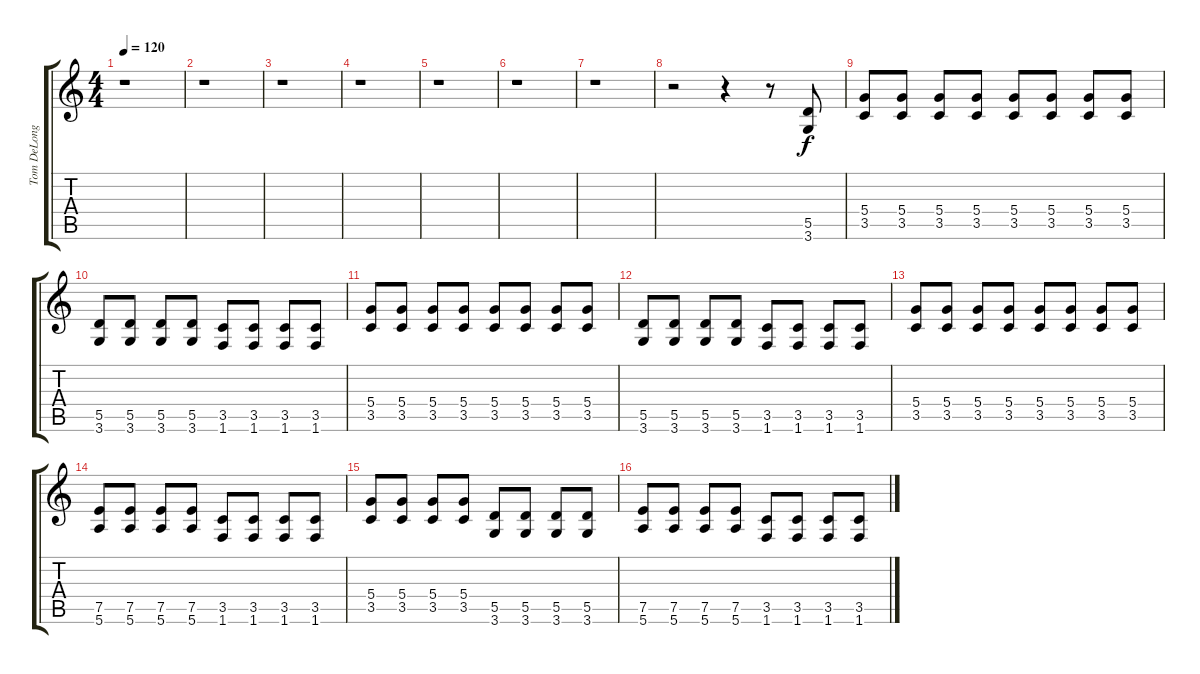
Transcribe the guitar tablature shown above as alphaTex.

\track ("Tom DeLonge Rhythm Guitar (Distorted)" "Tom DeLong") {instrument distortionguitar}
\staff {score tabs}
\tuning (E4 B3 G3 D3 A2 E2) {hide}
\ts (4 4)
\tempo 120
\clef g2
\ks c
r.1{dy f} |
r.1 |
r.1 |
r.1 |
r.1 |
r.1 |
r.1 |
r.2 r.4 r.8 (5.5 3.6).8 |
(5.4 3.5).8 (5.4 3.5).8 (5.4 3.5).8 (5.4 3.5).8 (5.4 3.5).8 (5.4 3.5).8 (5.4 3.5).8 (5.4 3.5).8 |
(5.5 3.6).8 (5.5 3.6).8 (5.5 3.6).8 (5.5 3.6).8 (3.5 1.6).8 (3.5 1.6).8 (3.5 1.6).8 (3.5 1.6).8 |
(5.4 3.5).8 (5.4 3.5).8 (5.4 3.5).8 (5.4 3.5).8 (5.4 3.5).8 (5.4 3.5).8 (5.4 3.5).8 (5.4 3.5).8 |
(5.5 3.6).8 (5.5 3.6).8 (5.5 3.6).8 (5.5 3.6).8 (3.5 1.6).8 (3.5 1.6).8 (3.5 1.6).8 (3.5 1.6).8 |
(5.4 3.5).8 (5.4 3.5).8 (5.4 3.5).8 (5.4 3.5).8 (5.4 3.5).8 (5.4 3.5).8 (5.4 3.5).8 (5.4 3.5).8 |
(7.5 5.6).8 (7.5 5.6).8 (7.5 5.6).8 (7.5 5.6).8 (3.5 1.6).8 (3.5 1.6).8 (3.5 1.6).8 (3.5 1.6).8 |
(5.4 3.5).8 (5.4 3.5).8 (5.4 3.5).8 (5.4 3.5).8 (5.5 3.6).8 (5.5 3.6).8 (5.5 3.6).8 (5.5 3.6).8 |
(7.5 5.6).8 (7.5 5.6).8 (7.5 5.6).8 (7.5 5.6).8 (3.5 1.6).8 (3.5 1.6).8 (3.5 1.6).8 (3.5 1.6).8
